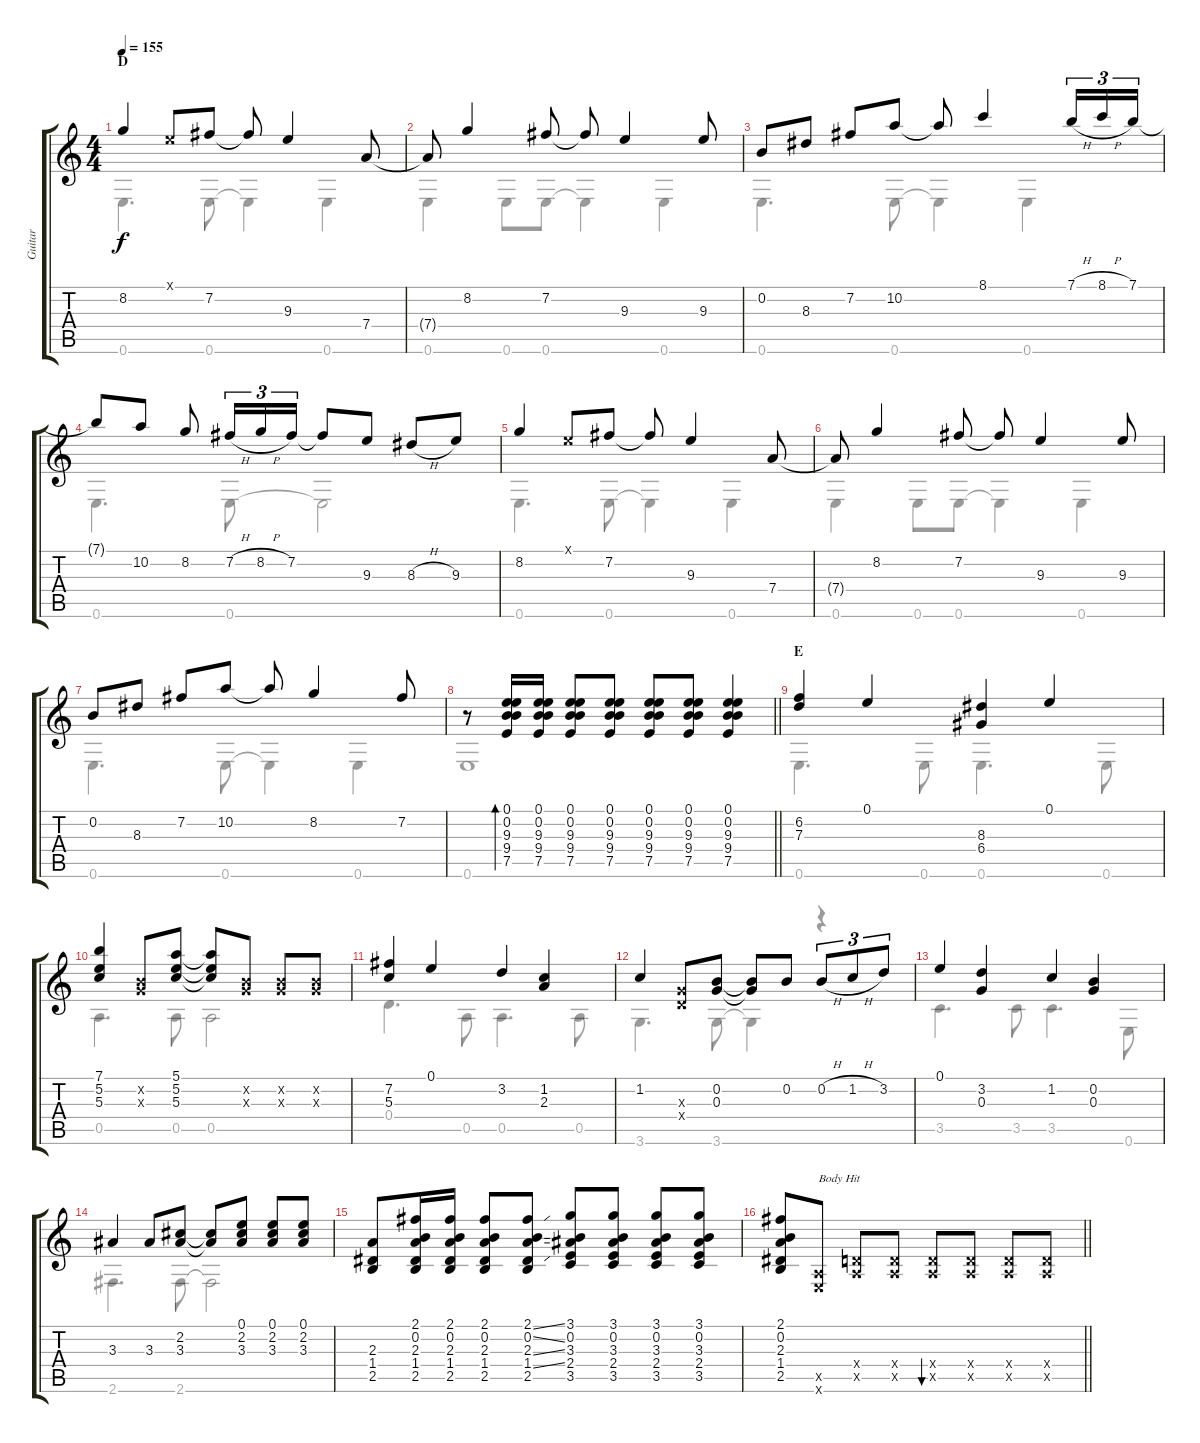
\track ("Guitar" "Guitar") {instrument acousticguitarsteel}
\staff {score tabs}
\tuning (E4 B3 G3 D3 A2 E2) {hide}
\voice
\ts (4 4)
\section ("" "D")
\tempo 155
\clef g2
\ks c
8.2.4{dy f} 0.1{x}.8 7.2.8 7.2{t}.8 9.3.4 7.4.8 |
7.4{t}.8 8.2.4 7.2.8 7.2{t}.8 9.3.4 9.3.8 |
0.2.8 8.3.8 7.2.8 10.2.8 10.2{t}.8 8.1.4 7.1{h}.16{tu (3 2)} 8.1{h}.16{tu (3 2)} 7.1.16{tu (3 2)} |
7.1{t}.8 10.2.8 8.2.8 7.2{h}.16{tu (3 2)} 8.2{h}.16{tu (3 2)} 7.2.16{tu (3 2)} 7.2{t}.8 9.3.8 8.3{h}.8 9.3.8 |
8.2.4 0.1{x}.8 7.2.8 7.2{t}.8 9.3.4 7.4.8 |
7.4{t}.8 8.2.4 7.2.8 7.2{t}.8 9.3.4 9.3.8 |
0.2.8 8.3.8 7.2.8 10.2.8 10.2{t}.8 8.2.4 7.2.8 |
\barLineRight lightlight
r.8 (0.1 0.2 9.3 9.4 7.5).16{bd 480} (0.1 0.2 9.3 9.4 7.5).16 (0.1 0.2 9.3 9.4 7.5).8 (0.1 0.2 9.3 9.4 7.5).8 (0.1 0.2 9.3 9.4 7.5).8 (0.1 0.2 9.3 9.4 7.5).8 (0.1 0.2 9.3 9.4 7.5).4 |
\section ("" "E")
(6.2 7.3).4 0.1.4 (8.3 6.4).4 0.1.4 |
(7.1 5.2 5.3).4 (0.2{x} 0.3{x}).8 (5.1 5.2 5.3).8 (5.1{t} 5.2{t} 5.3{t}).8 (0.2{x} 0.3{x}).8 (0.2{x} 0.3{x}).8 (0.2{x} 0.3{x}).8 |
(7.2 5.3).4 0.1.4 3.2.4 (1.2 2.3).4 |
1.2.4 (0.3{x} 0.4{x}).8 (0.2 0.3).8 (0.2{t} 0.3{t}).8 0.2.8 0.2{h}.8{tu (3 2)} 1.2{h}.8{tu (3 2)} 3.2.8{tu (3 2)} |
0.1.4 (3.2 0.3).4 1.2.4 (0.2 0.3).4 |
3.3.4 3.3.8 (2.2 3.3).8 (2.2{t} 3.3{t}).8 (0.1 2.2 3.3).8 (0.1 2.2 3.3).8 (0.1 2.2 3.3).8 |
(2.3 1.4 2.5).8 (2.1 0.2 2.3 1.4 2.5).16 (2.1 0.2 2.3 1.4 2.5).16 (2.1 0.2 2.3 1.4 2.5).8 (2.1{ss} 0.2{ss} 2.3{ss} 1.4{ss} 2.5).8 (3.1 0.2 3.3 2.4 3.5).8 (3.1 0.2 3.3 2.4 3.5).8 (3.1 0.2 3.3 2.4 3.5).8 (3.1 0.2 3.3 2.4 3.5).8 |
\barLineRight lightlight
(2.1 0.2 2.3 1.4 2.5).8 (0.5{x} 0.6{x}).8{txt "Body Hit"} (0.4{x} 0.5{x}).8 (0.4{x} 0.5{x}).8 (0.4{x} 0.5{x}).8{bu 240} (0.4{x} 0.5{x}).8 (0.4{x} 0.5{x}).8 (0.4{x} 0.5{x}).8
\voice
\clef g2
\ottava regular
\simile none
\ks c
0.6.4{d dy f} 0.6.8 0.6{t}.4 0.6.4 |
0.6.4 0.6.8 0.6.8 0.6{t}.4 0.6.4 |
0.6.4{d} 0.6.8 0.6{t}.4 0.6.4 |
0.6.4{d} 0.6.8 0.6{t}.2 |
0.6.4{d} 0.6.8 0.6{t}.4 0.6.4 |
0.6.4 0.6.8 0.6.8 0.6{t}.4 0.6.4 |
0.6.4{d} 0.6.8 0.6{t}.4 0.6.4 |
\barLineRight lightlight
0.6.1 |
0.6.4{d} 0.6.8 0.6.4{d} 0.6.8 |
0.5.4{d} 0.5.8 0.5.2 |
0.4.4{d} 0.5.8 0.5.4{d} 0.5.8 |
3.6.4{d} 3.6.8 3.6{t}.4 r.4 |
3.5.4{d} 3.5.8 3.5.4{d} 0.6.8 |
2.6.4{d} 2.6.8 2.6{t}.2 |
|
\barLineRight lightlight
